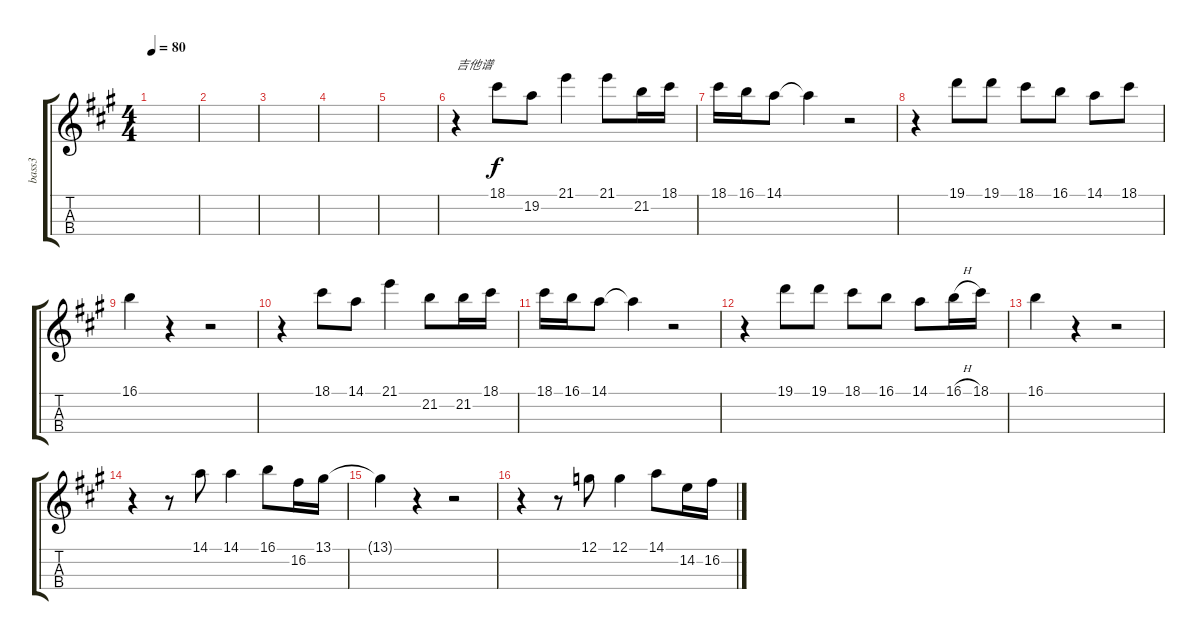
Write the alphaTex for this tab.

\track ("bass3" "bass3") {instrument electricbassfinger}
\staff {score tabs}
\tuning (G3 D3 A2 E2) {hide}
\ts (4 4)
\tempo 80
\clef g2
\ks a
|
|
|
|
|
r.4{txt "吉他谱"} 18.1.8 19.2.8 21.1.4 21.1.8 21.2.16 18.1.16 |
18.1.16 16.1.16 14.1.8 14.1{t}.4 r.2 |
r.4 19.1.8 19.1.8 18.1.8 16.1.8 14.1.8 18.1.8 |
16.1.4 r.4 r.2 |
r.4 18.1.8 14.1.8 21.1.4 21.2.8 21.2.16 18.1.16 |
18.1.16 16.1.16 14.1.8 14.1{t}.4 r.2 |
r.4 19.1.8 19.1.8 18.1.8 16.1.8 14.1.8 16.1{h}.16 18.1.16 |
16.1.4 r.4 r.2 |
r.4 r.8 14.1.8 14.1.4 16.1.8 16.2.16 13.1.16 |
13.1{t}.4 r.4 r.2 |
r.4 r.8 12.1.8 12.1.4 14.1.8 14.2.16 16.2.16
